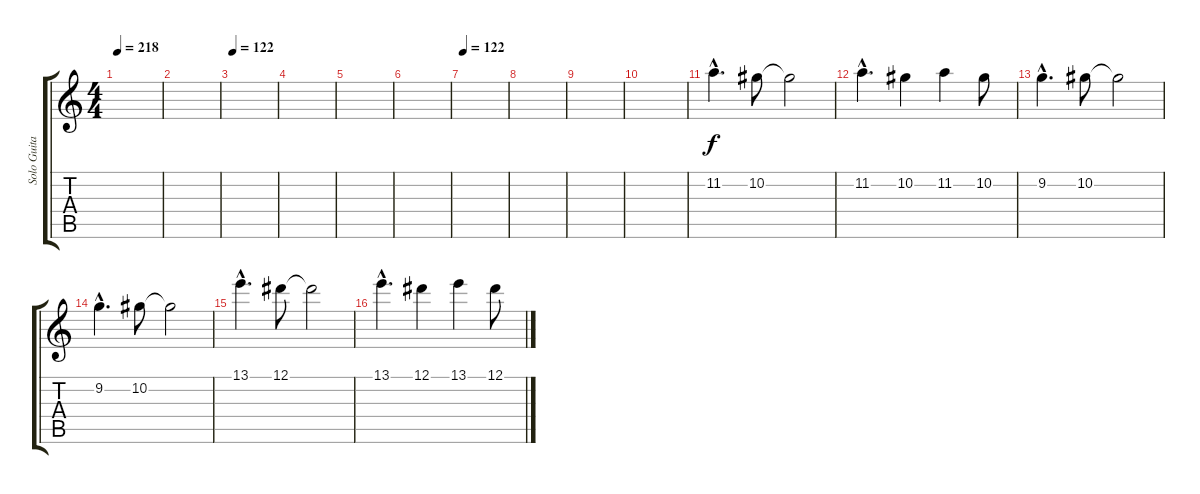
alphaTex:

\track ("Solo Guitar" "Solo Guita") {instrument distortionguitar}
\staff {score tabs}
\tuning (Eb4 Bb3 Gb3 Db3 Ab2 Eb2) {hide}
\ts (4 4)
\tempo 218
\clef g2
\ks c
|
|
\tempo 122
|
|
|
|
\tempo 122
|
|
|
|
11.2{hac}.4{d} 10.2.8 10.2{t}.2 |
11.2{hac}.4{d} 10.2.4 11.2.4 10.2.8 |
9.2{hac}.4{d} 10.2.8 10.2{t}.2 |
9.2{hac}.4{d} 10.2.8 10.2{t}.2 |
13.1{hac}.4{d} 12.1.8 12.1{t}.2 |
13.1{hac}.4{d} 12.1.4 13.1.4 12.1.8
